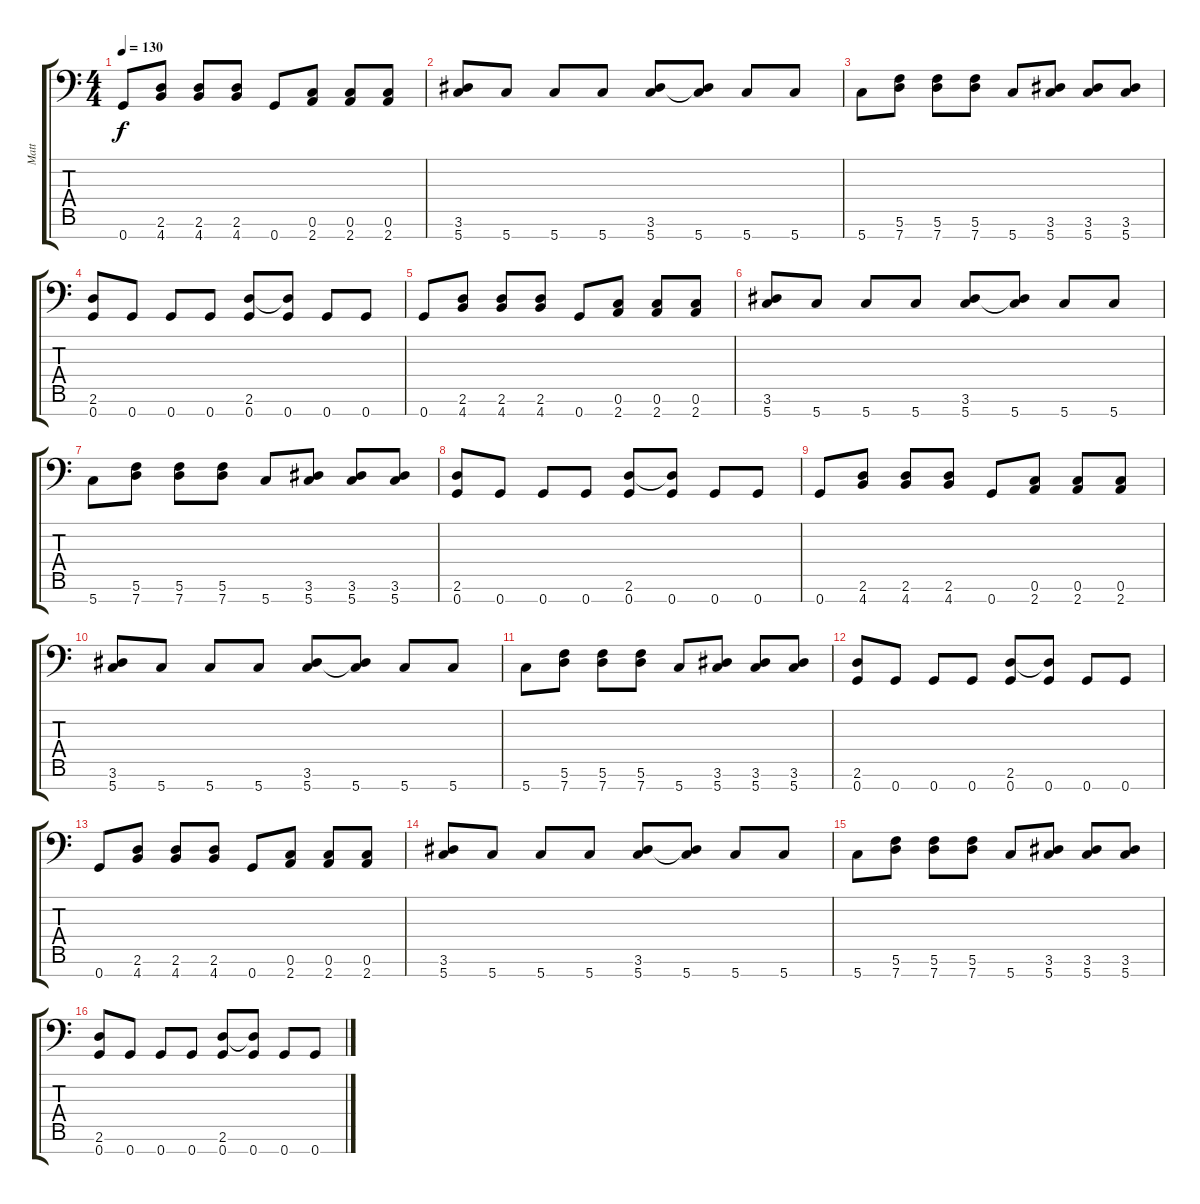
\track ("Matt" "Matt") {instrument distortionguitar}
\staff {score tabs}
\tuning (C4 G3 Eb3 Bb2 F2 C2 G1) {hide}
\ts (4 4)
\tempo 130
\clef f4
\ks c
0.7.8{dy f} (2.6 4.7).8 (2.6 4.7).8 (2.6 4.7).8 0.7.8 (0.6 2.7).8 (0.6 2.7).8 (0.6 2.7).8 |
(3.6 5.7).8 5.7.8 5.7.8 5.7.8 (3.6 5.7).8 (3.6{t} 5.7).8 5.7.8 5.7.8 |
5.7.8 (5.6 7.7).8 (5.6 7.7).8 (5.6 7.7).8 5.7.8 (3.6 5.7).8 (3.6 5.7).8 (3.6 5.7).8 |
(2.6 0.7).8 0.7.8 0.7.8 0.7.8 (2.6 0.7).8 (2.6{t} 0.7).8 0.7.8 0.7.8 |
0.7.8 (2.6 4.7).8 (2.6 4.7).8 (2.6 4.7).8 0.7.8 (0.6 2.7).8 (0.6 2.7).8 (0.6 2.7).8 |
(3.6 5.7).8 5.7.8 5.7.8 5.7.8 (3.6 5.7).8 (3.6{t} 5.7).8 5.7.8 5.7.8 |
5.7.8 (5.6 7.7).8 (5.6 7.7).8 (5.6 7.7).8 5.7.8 (3.6 5.7).8 (3.6 5.7).8 (3.6 5.7).8 |
(2.6 0.7).8{volume 13} 0.7.8 0.7.8 0.7.8 (2.6 0.7).8 (2.6{t} 0.7).8 0.7.8 0.7.8 |
0.7.8{volume 12} (2.6 4.7).8 (2.6 4.7).8 (2.6 4.7).8 0.7.8 (0.6 2.7).8 (0.6 2.7).8 (0.6 2.7).8 |
(3.6 5.7).8{volume 11} 5.7.8 5.7.8 5.7.8 (3.6 5.7).8 (3.6{t} 5.7).8 5.7.8 5.7.8 |
5.7.8{volume 10} (5.6 7.7).8 (5.6 7.7).8 (5.6 7.7).8 5.7.8 (3.6 5.7).8 (3.6 5.7).8 (3.6 5.7).8 |
(2.6 0.7).8{volume 9} 0.7.8 0.7.8 0.7.8 (2.6 0.7).8 (2.6{t} 0.7).8 0.7.8 0.7.8 |
0.7.8{volume 8} (2.6 4.7).8 (2.6 4.7).8 (2.6 4.7).8 0.7.8 (0.6 2.7).8 (0.6 2.7).8 (0.6 2.7).8 |
(3.6 5.7).8{volume 7} 5.7.8 5.7.8 5.7.8 (3.6 5.7).8 (3.6{t} 5.7).8 5.7.8 5.7.8 |
5.7.8{volume 6} (5.6 7.7).8 (5.6 7.7).8 (5.6 7.7).8 5.7.8 (3.6 5.7).8 (3.6 5.7).8 (3.6 5.7).8 |
(2.6 0.7).8{volume 5} 0.7.8 0.7.8 0.7.8 (2.6 0.7).8 (2.6{t} 0.7).8 0.7.8 0.7.8
